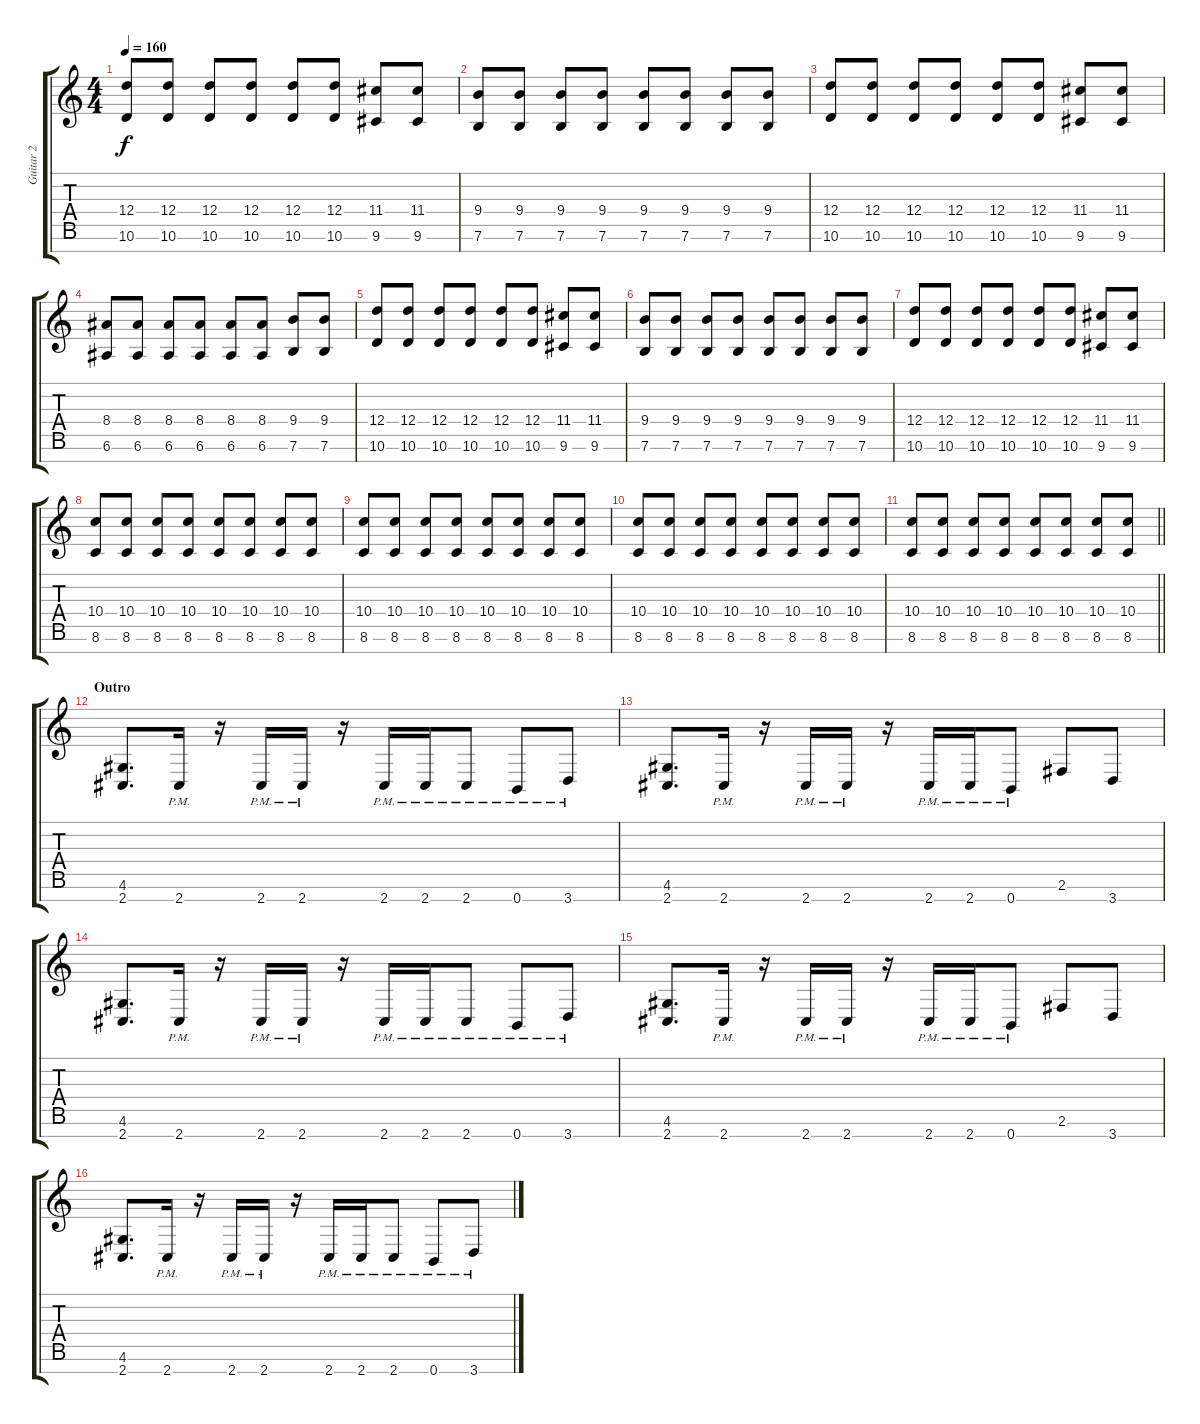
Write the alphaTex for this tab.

\track ("Guitar 2" "Guitar 2") {instrument overdrivenguitar}
\staff {score tabs}
\tuning (E4 B3 G3 D3 A2 E2 B1) {hide}
\ts (4 4)
\tempo 160
\clef g2
\ks c
(12.4 10.6).8{dy f} (12.4 10.6).8 (12.4 10.6).8 (12.4 10.6).8 (12.4 10.6).8 (12.4 10.6).8 (11.4 9.6).8 (11.4 9.6).8 |
(9.4 7.6).8 (9.4 7.6).8 (9.4 7.6).8 (9.4 7.6).8 (9.4 7.6).8 (9.4 7.6).8 (9.4 7.6).8 (9.4 7.6).8 |
(12.4 10.6).8 (12.4 10.6).8 (12.4 10.6).8 (12.4 10.6).8 (12.4 10.6).8 (12.4 10.6).8 (11.4 9.6).8 (11.4 9.6).8 |
(8.4 6.6).8 (8.4 6.6).8 (8.4 6.6).8 (8.4 6.6).8 (8.4 6.6).8 (8.4 6.6).8 (9.4 7.6).8 (9.4 7.6).8 |
(12.4 10.6).8 (12.4 10.6).8 (12.4 10.6).8 (12.4 10.6).8 (12.4 10.6).8 (12.4 10.6).8 (11.4 9.6).8 (11.4 9.6).8 |
(9.4 7.6).8 (9.4 7.6).8 (9.4 7.6).8 (9.4 7.6).8 (9.4 7.6).8 (9.4 7.6).8 (9.4 7.6).8 (9.4 7.6).8 |
(12.4 10.6).8 (12.4 10.6).8 (12.4 10.6).8 (12.4 10.6).8 (12.4 10.6).8 (12.4 10.6).8 (11.4 9.6).8 (11.4 9.6).8 |
(10.4 8.6).8 (10.4 8.6).8 (10.4 8.6).8 (10.4 8.6).8 (10.4 8.6).8 (10.4 8.6).8 (10.4 8.6).8 (10.4 8.6).8 |
(10.4 8.6).8 (10.4 8.6).8 (10.4 8.6).8 (10.4 8.6).8 (10.4 8.6).8 (10.4 8.6).8 (10.4 8.6).8 (10.4 8.6).8 |
(10.4 8.6).8 (10.4 8.6).8 (10.4 8.6).8 (10.4 8.6).8 (10.4 8.6).8 (10.4 8.6).8 (10.4 8.6).8 (10.4 8.6).8 |
\barLineRight lightlight
(10.4 8.6).8 (10.4 8.6).8 (10.4 8.6).8 (10.4 8.6).8 (10.4 8.6).8 (10.4 8.6).8 (10.4 8.6).8 (10.4 8.6).8 |
\section ("" "Outro")
(4.6 2.7).8{d} 2.7{pm}.16 r.16 2.7{pm}.16 2.7{pm}.16 r.16 2.7{pm}.16 2.7{pm}.16 2.7{pm}.8 0.7{pm}.8 3.7{pm}.8 |
(4.6 2.7).8{d} 2.7{pm}.16 r.16 2.7{pm}.16 2.7{pm}.16 r.16 2.7{pm}.16 2.7{pm}.16 0.7{pm}.8 2.6.8 3.7.8 |
(4.6 2.7).8{d} 2.7{pm}.16 r.16 2.7{pm}.16 2.7{pm}.16 r.16 2.7{pm}.16 2.7{pm}.16 2.7{pm}.8 0.7{pm}.8 3.7{pm}.8 |
(4.6 2.7).8{d} 2.7{pm}.16 r.16 2.7{pm}.16 2.7{pm}.16 r.16 2.7{pm}.16 2.7{pm}.16 0.7{pm}.8 2.6.8 3.7.8 |
(4.6 2.7).8{d} 2.7{pm}.16 r.16 2.7{pm}.16 2.7{pm}.16 r.16 2.7{pm}.16 2.7{pm}.16 2.7{pm}.8 0.7{pm}.8 3.7{pm}.8
